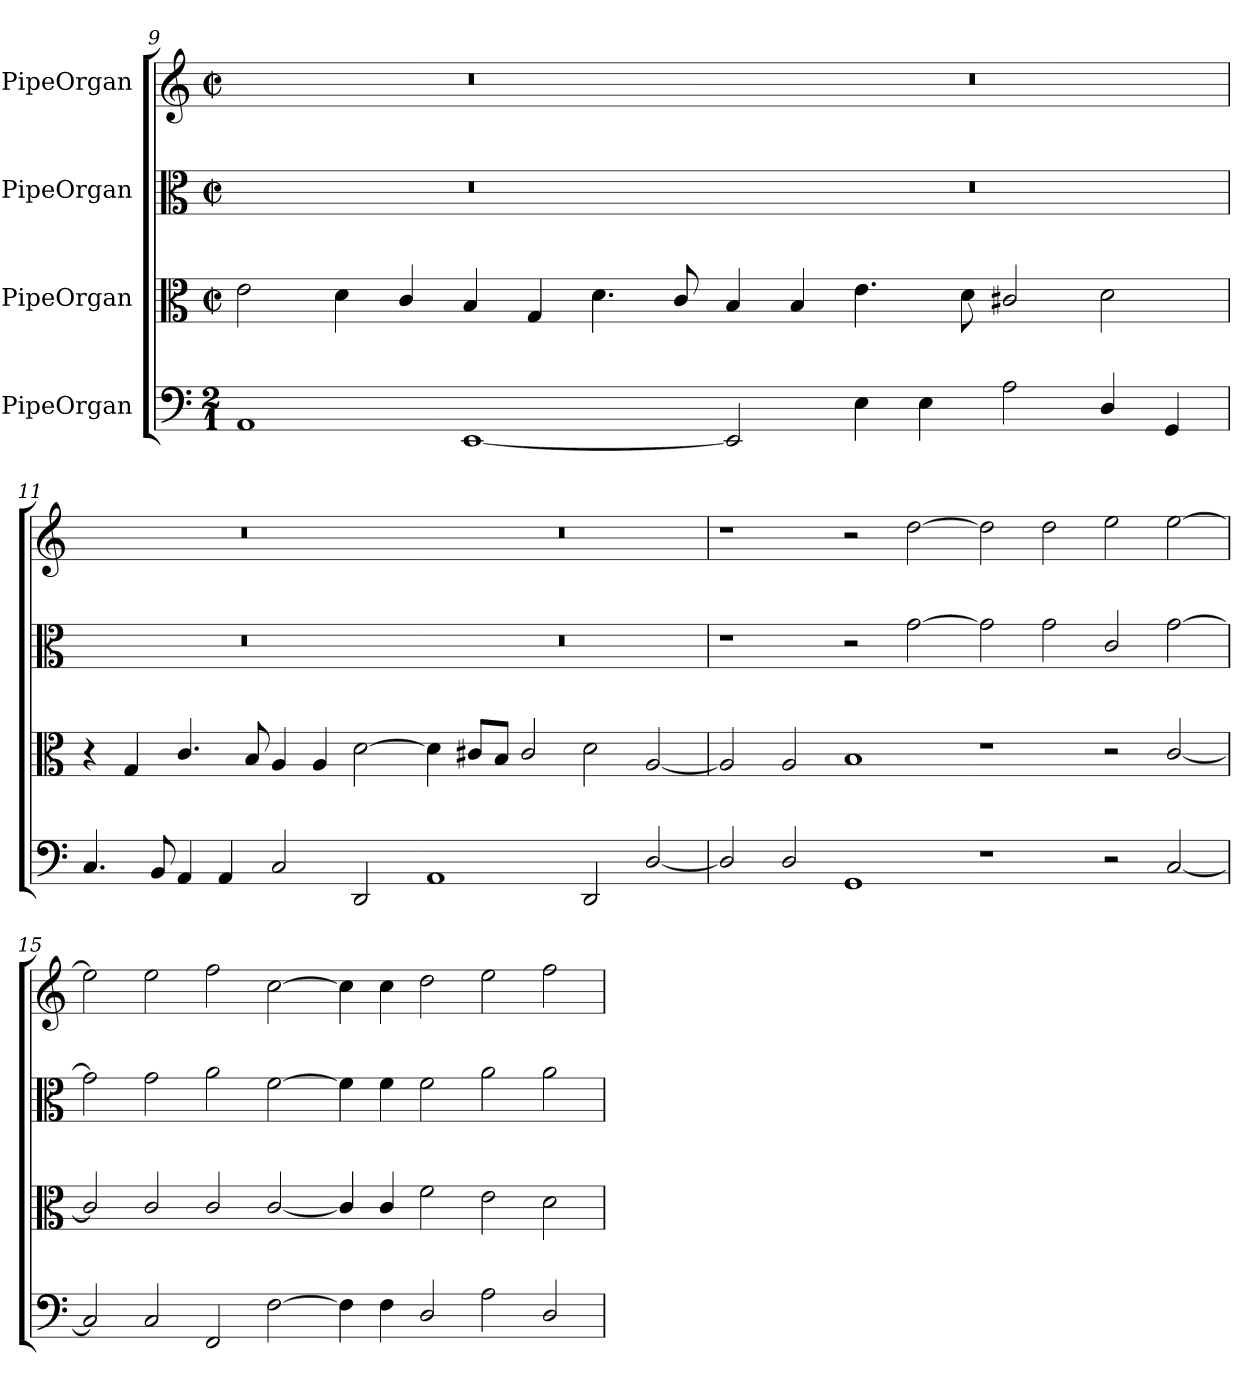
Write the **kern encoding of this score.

**kern	**kern	**kern	**kern
*part4	*part3	*part2	*part1
*staff4	*staff3	*staff2	*staff1
*I"PipeOrgan	*I"PipeOrgan	*I"PipeOrgan	*I"PipeOrgan
*clefF4	*clefC3	*clefC3	*clefG2
*k[]	*k[]	*k[]	*k[]
*C:	*C:	*C:	*C:
*M2/1	*M2/1	*M2/1	*M2/1
*	*met(c|)	*met(c|)	*met(c|)
=9	=9	=9	=9
1AA	2e\	0r	0r
.	4d\	.	.
.	4c/	.	.
[1EE	4B/	.	.
.	4G/	.	.
.	4.d\	.	.
.	8c/	.	.
=10-	=10-	=10-	=10-
2EE]	4B/	0r	0r
.	4B/	.	.
4E\	4.e\	.	.
4E\	.	.	.
.	8d\	.	.
2A\	2c#X/	.	.
4D/	2d\	.	.
4GG/	.	.	.
=11	=11	=11	=11
4.C/	4r	0r	0r
.	4G/	.	.
8BB/	.	.	.
4AA/	4.c/	.	.
4AA/	.	.	.
.	8B/	.	.
2C/	4A/	.	.
.	4A/	.	.
2DD/	[2d\	.	.
=12-	=12-	=12-	=12-
1AA	4d\]	0r	0r
.	8c#X/L	.	.
.	8B/J	.	.
.	2c#/	.	.
2DD/	2d\	.	.
[2D/	[2A/	.	.
=13	=13	=13	=13
2D/]	2A/]	1r	1r
2D/	2A/	.	.
1GG	1B	2r	2r
.	.	[2g\	[2dd\
=14-	=14-	=14-	=14-
1r	1r	2g\]	2dd\]
.	.	2g\	2dd\
2r	2r	2c/	2ee\
[2C/	[2c/	[2g\	[2ee\
=15	=15	=15	=15
2C/]	2c/]	2g\]	2ee\]
2C/	2c/	2g\	2ee\
2FF/	2c/	2a\	2ff\
[2F\	[2c/	[2f\	[2cc\
=16-	=16-	=16-	=16-
4F\]	4c/]	4f\]	4cc\]
4F\	4c/	4f\	4cc\
2D/	2f\	2f\	2dd\
2A\	2e\	2a\	2ee\
2D/	2d\	2a\	2ff\
=	=	=	=
*-	*-	*-	*-
